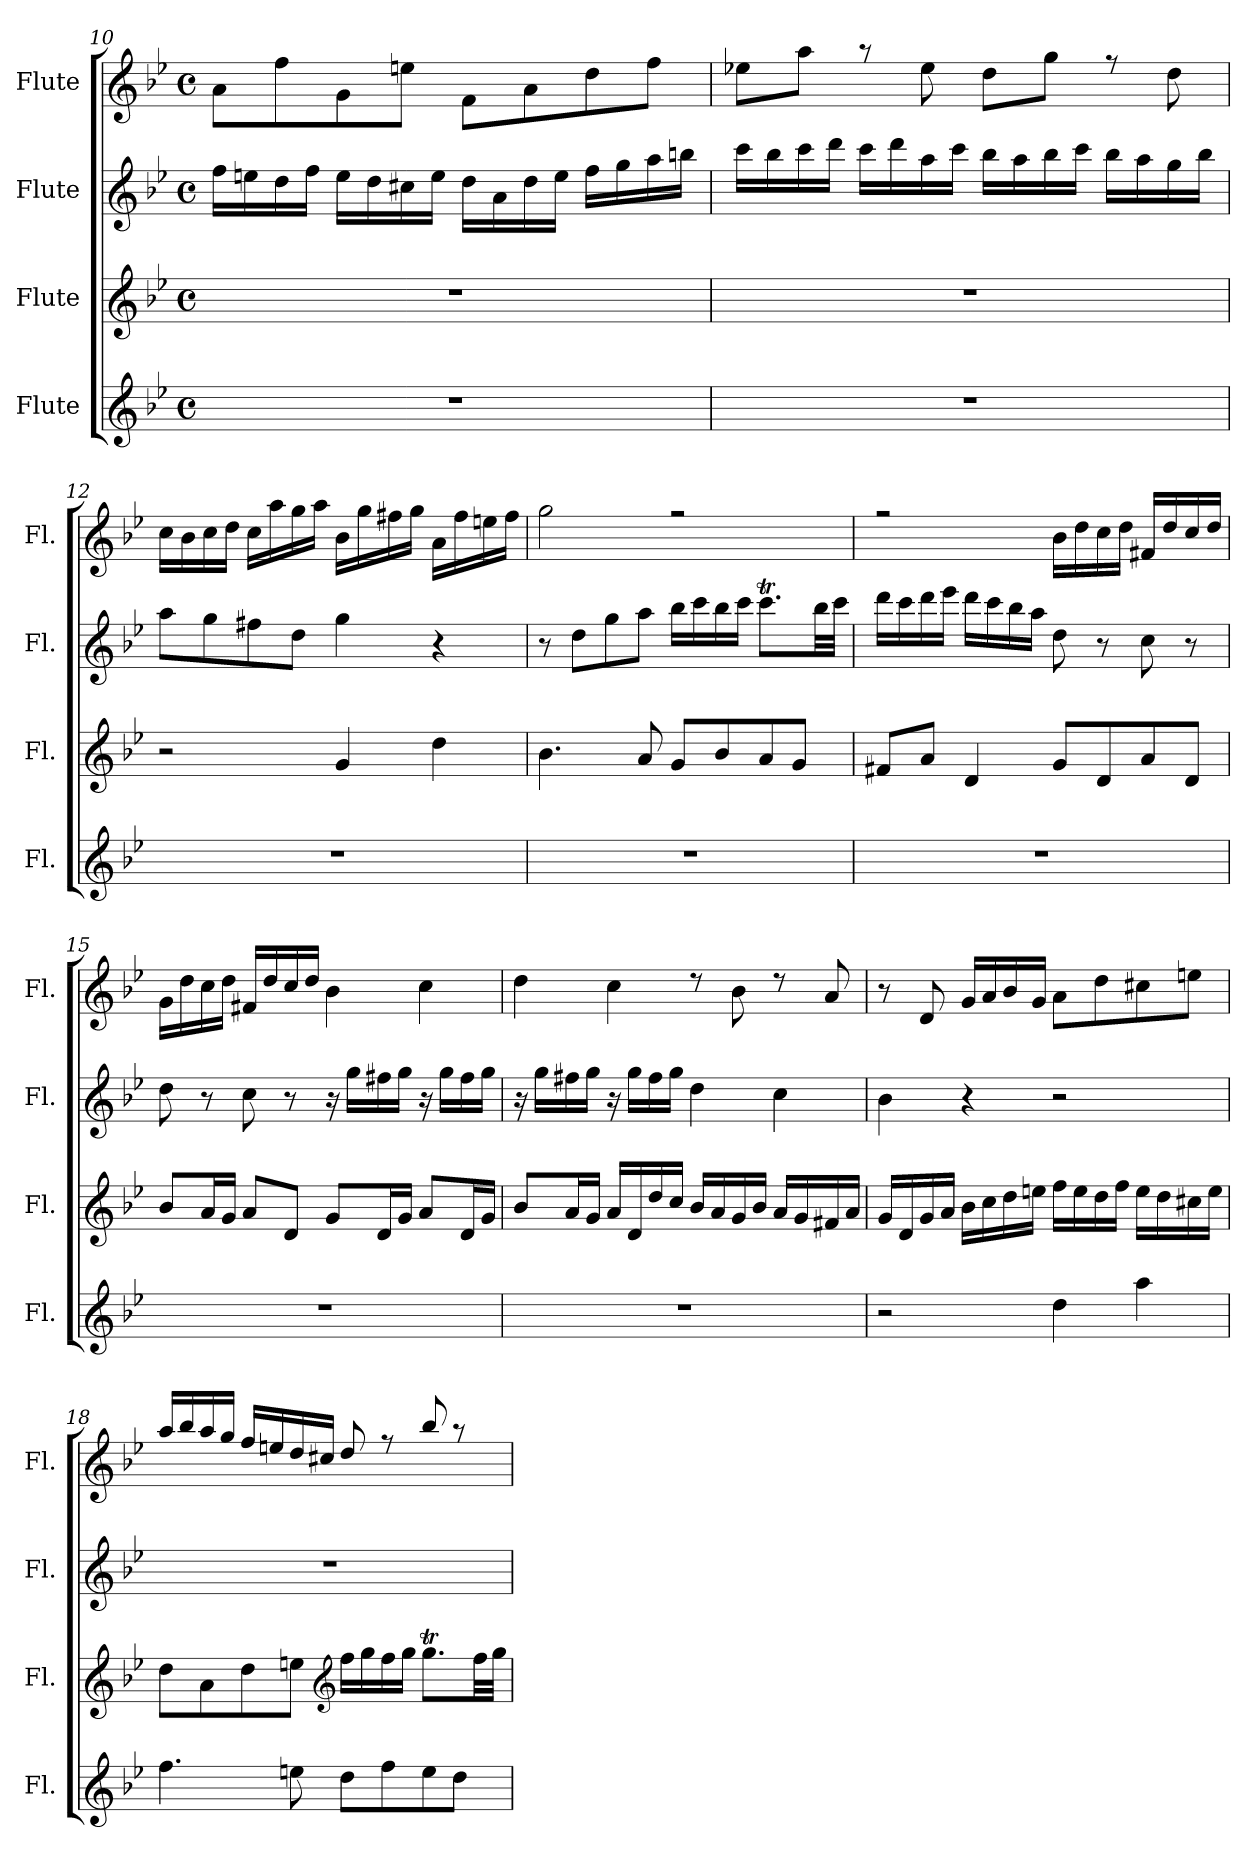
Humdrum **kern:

**kern	**kern	**kern	**kern
*part4	*part3	*part2	*part1
*staff4	*staff3	*staff2	*staff1
*I"Flute	*I"Flute	*I"Flute	*I"Flute
*I'Fl.	*I'Fl.	*I'Fl.	*I'Fl.
*clefG2	*clefG2	*clefG2	*clefG2
*k[b-e-]	*k[b-e-]	*k[b-e-]	*k[b-e-]
*M4/4	*M4/4	*M4/4	*M4/4
*met(c)	*met(c)	*met(c)	*met(c)
=10	=10	=10	=10
1r	1r	16ff\LL	8a\L
.	.	16een\	.
.	.	16dd\	8ff\
.	.	16ff\JJ	.
.	.	16ee\LL	8g\
.	.	16dd\	.
.	.	16cc#X\	8een\J
.	.	16ee\JJ	.
.	.	16dd\LL	8f\L
.	.	16a\	.
.	.	16dd\	8a\
.	.	16ee\JJ	.
.	.	16ff\LL	8dd\
.	.	16gg\	.
.	.	16aa\	8ff\J
.	.	16bbn\JJ	.
!!LO:LB:g=z
=11	=11	=11	=11
1r	1r	16ccc\LL	8ee-X\L
.	.	16bb-\	.
.	.	16ccc\	8aa\J
.	.	16ddd\JJ	.
.	.	16ccc\LL	8raa
.	.	16ddd\	.
.	.	16aa\	8ee-\
.	.	16ccc\JJ	.
.	.	16bb-\LL	8dd\L
.	.	16aa\	.
.	.	16bb-\	8gg\J
.	.	16ccc\JJ	.
.	.	16bb-\LL	8rff
.	.	16aa\	.
.	.	16gg\	8dd\
.	.	16bb-\JJ	.
=12	=12	=12	=12
1r	2r	8aa\L	16cc\LL
.	.	.	16b-\
.	.	8gg\	16cc\
.	.	.	16dd\JJ
.	.	8ff#X\	16cc\LL
.	.	.	16aa\
.	.	8dd\J	16gg\
.	.	.	16aa\JJ
.	4g/	4gg\	16b-\LL
.	.	.	16gg\
.	.	.	16ff#X\
.	.	.	16gg\JJ
.	4dd\	4r	16a\LL
.	.	.	16ff#\
.	.	.	16een\
.	.	.	16ff#\JJ
!!LO:LB:g=z
=13	=13	=13	=13
1r	4.b-\	8r	2gg\
.	.	8dd\L	.
.	.	8gg\	.
.	8a/	8aa\J	.
.	8g/L	16bb-\LL	2rff
.	.	16ccc\	.
.	8b-/	16bb-\	.
.	.	16ccc\JJ	.
.	8a/	8.cccT\L	.
.	8g/J	.	.
.	.	32bb-\LL	.
.	.	32ccc\JJJ	.
=14	=14	=14	=14
1r	8f#X/L	16ddd\LL	2rff
.	.	16ccc\	.
.	8a/J	16ddd\	.
.	.	16eee-\JJ	.
.	4d/	16ddd\LL	.
.	.	16ccc\	.
.	.	16bb-\	.
.	.	16aa\JJ	.
.	8g/L	8dd\	16b-\LL
.	.	.	16dd\
.	8d/	8r	16cc\
.	.	.	16dd\JJ
.	8a/	8cc\	16f#X/LL
.	.	.	16dd/
.	8d/J	8r	16cc/
.	.	.	16dd/JJ
!!LO:PB:g=z
=15	=15	=15	=15
1r	8b-/L	8dd\	16g\LL
.	.	.	16dd\
.	16a/L	8r	16cc\
.	16g/JJ	.	16dd\JJ
.	8a/L	8cc\	16f#X/LL
.	.	.	16dd/
.	8d/J	8r	16cc/
.	.	.	16dd/JJ
.	8g/L	16r	4b-\
.	.	16gg\LL	.
.	16d/L	16ff#X\	.
.	16g/JJ	16gg\JJ	.
.	8a/L	16r	4cc\
.	.	16gg\LL	.
.	16d/L	16ff#\	.
.	16g/JJ	16gg\JJ	.
=16	=16	=16	=16
1r	8b-/L	16r	4dd\
.	.	16gg\LL	.
.	16a/L	16ff#X\	.
.	16g/JJ	16gg\JJ	.
.	16a/LL	16r	4cc\
.	16d/	16gg\LL	.
.	16dd/	16ff#\	.
.	16cc/JJ	16gg\JJ	.
.	16b-/LL	4dd\	8rdd
.	16a/	.	.
.	16g/	.	8b-\
.	16b-/JJ	.	.
.	16a/LL	4cc\	8rdd
.	16g/	.	.
.	16f#X/	.	8a/
.	16a/JJ	.	.
!!LO:LB:g=z
=17	=17	=17	=17
2r	16g/LL	4b-\	8r
.	16d/	.	.
.	16g/	.	8d/
.	16a/JJ	.	.
.	16b-\LL	4r	16g/LL
.	16cc\	.	16a/
.	16dd\	.	16b-/
.	16een\JJ	.	16g/JJ
4dd\	16ff\LL	2r	8a\L
.	16ee\	.	.
.	16dd\	.	8dd\
.	16ff\JJ	.	.
4aa\	16ee\LL	.	8cc#X\
.	16dd\	.	.
.	16cc#X\	.	8een\J
.	16ee\JJ	.	.
=18	=18	=18	=18
4.ff\	8dd\L	1r	16aa/LL
.	.	.	16bb-/
.	8a\	.	16aa/
.	.	.	16gg/JJ
.	8dd\	.	16ff/LL
.	.	.	16een/
8een\	8een\J	.	16dd/
.	.	.	16cc#X/JJ
*	*clefG2	*	*
8dd\L	16ff\LL	.	8dd/
.	16gg\	.	.
8ff\	16ff\	.	8rff
.	16gg\JJ	.	.
8ee\	8.ggT\L	.	8bb-/
8dd\J	.	.	8raa
.	32ff\LL	.	.
.	32gg\JJJ	.	.
=	=	=	=
*-	*-	*-	*-
